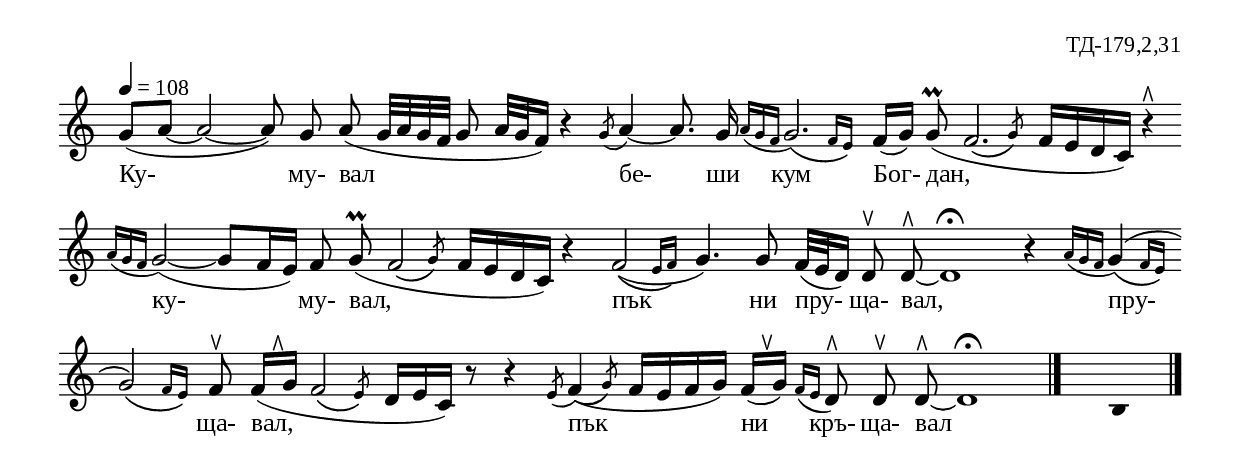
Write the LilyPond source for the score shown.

%{
td_179_2_31
%}

\include "td-preamble.ly"

\score {
\relative c'' {
\tempo 4 = 108
\cadenzaOn
g8([ a]~ a2~ a8) g\noBeam a( g32[ a g f] g8\noBeam a32[ g f16]) r4
\acciaccatura g8 a4~ a8. g16\noBeam \bar ""
\acciaccatura { a16[ g f] } \afterGrace g2.\( { f16[ e]\) } f[( g]) \bar ""
g8\prall\noBeam( \afterGrace f2.\( { \stdB g8\) \stdE } f16[ e d c]) r4^\rtoe
\bar ""
\acciaccatura { a'16[ g f] } g2(~ g8[ f16 e]) f8 \bar ""
g8\prall\noBeam( \afterGrace f2\( { \stdB g8\) \stdE } f16[ e d c]) r4 \bar ""
\afterGrace f2\(( { e16[ f]\) } g4.) g8 f32[( e d16]) \bar ""
d8^\ltoe d\noBeam~^\rtoe d1\fermata r4
\bar ""
\acciaccatura { a'16[ g f] } \slurUp \afterGrace g4\(( { f16[ e]\) } \slurNeutral \bar ""
\afterGrace g2)\( { f16[ e\)] } f8^\ltoe f16([ s^\rtoe g] \bar ""
\afterGrace f2\( { \stdB e8\) \stdE } d16[ e c]) \bar ""
r8 r4 \bar ""
\acciaccatura e8 \afterGrace f4(\( { \stdB g8\) \stdE } f16[ e f g]) 
f[( s^\ltoe g]) 
\acciaccatura { f16[ e] } d8^\rtoe d\noBeam^\ltoe d~^\rtoe d1\fermata
 \bar "|." 
s4 \fixB b
  \bar "|." 
}
\addlyrics { Ку- му- вал бе- ши кум Бог- дан, ку- му- вал, пък ни пру- ща- вал,
пру- ща- вал, пък ни кръ- ща- вал }
%
\layout {
   \context { 
	    \Staff \remove "Time_signature_engraver" } 
  indent = #0
  line-width = 190\mm
  ragged-right=##f
}
%
\midi { 
	\context {
		\Score tempoWholesPerMinute = #(ly:make-moment 108 4)
		}
	}
}
%
\header{
  opus = "ТД-179,2,31"
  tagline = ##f
}


